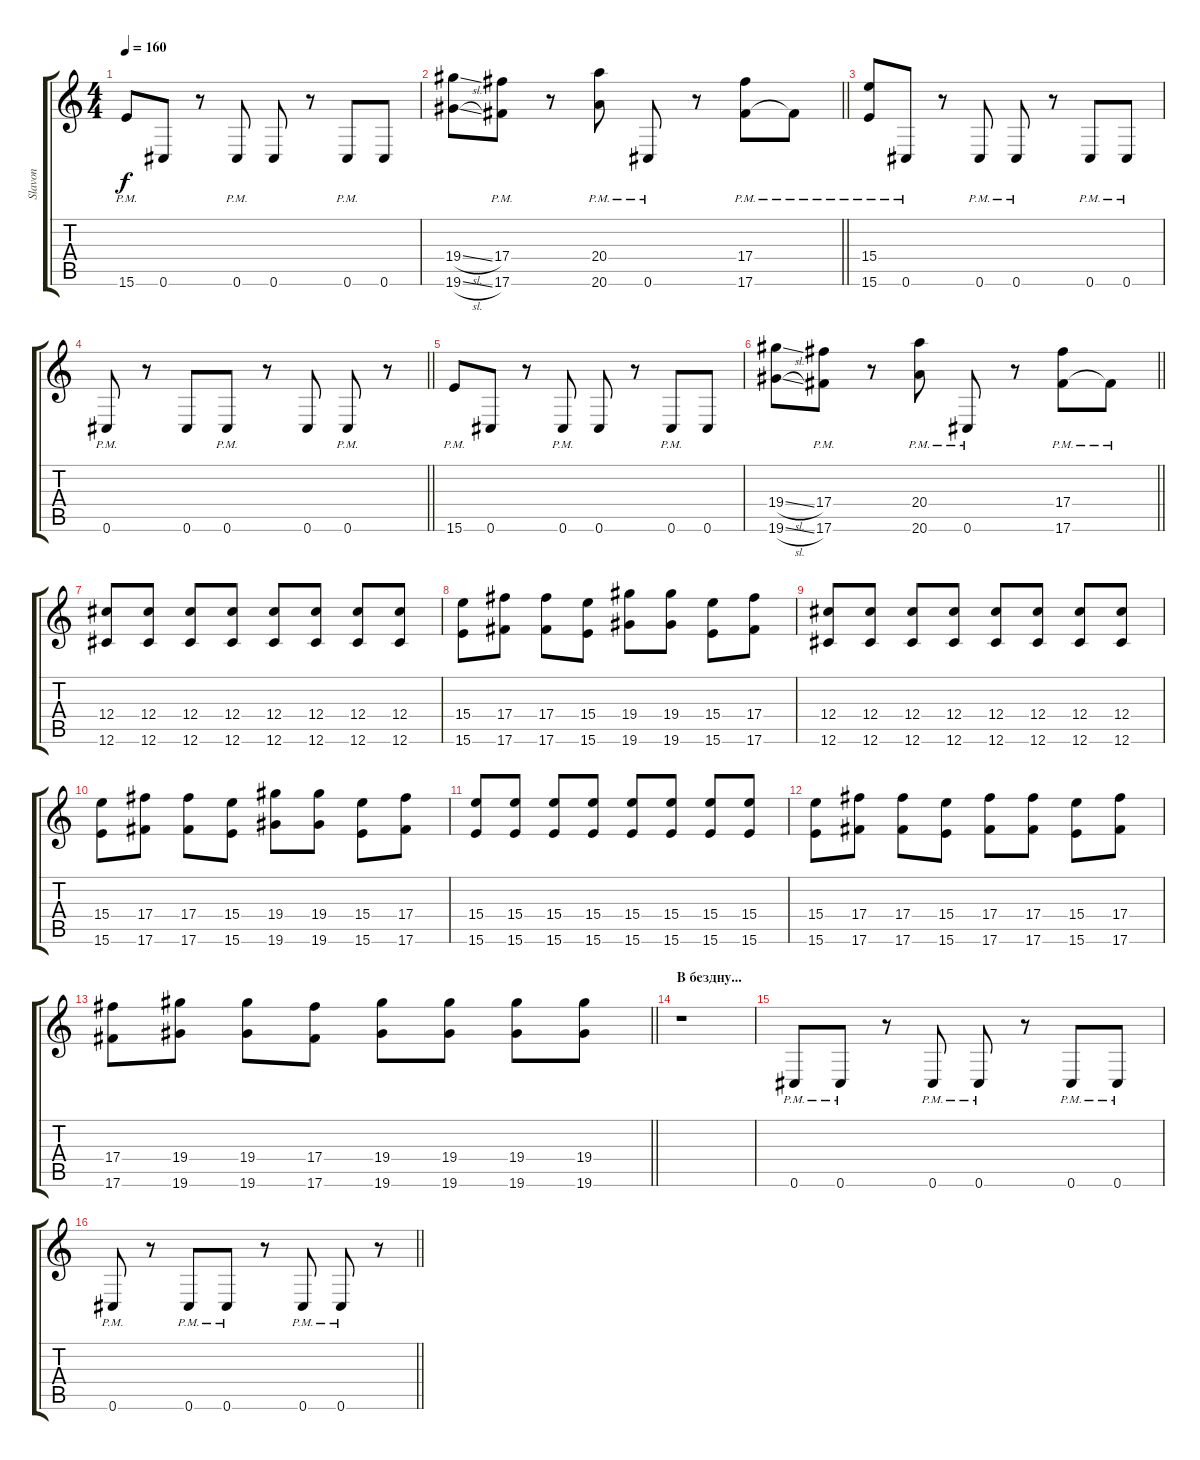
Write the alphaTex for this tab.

\track ("Slavon" "Slavon") {instrument distortionguitar}
\staff {score tabs}
\tuning (Eb4 Bb3 Gb3 Db3 Ab2 Db2) {hide}
\ts (4 4)
\tempo 160
\clef g2
\ks c
15.6{pm}.8{dy f} 0.6.8 r.8 0.6{pm}.8 0.6.8 r.8 0.6{pm}.8 0.6.8 |
\barLineRight lightlight
(19.4{sl} 19.6{sl}).8 (17.4 17.6{pm}).8 r.8 (20.4 20.6{pm}).8 0.6{pm}.8 r.8 (17.4 17.6{pm}).8 17.6{pm t}.8 |
(15.4 15.6{pm}).8 0.6{pm}.8 r.8 0.6{pm}.8 0.6{pm}.8 r.8 0.6{pm}.8 0.6{pm}.8 |
\barLineRight lightlight
0.6{pm}.8 r.8 0.6.8 0.6{pm}.8 r.8 0.6.8 0.6{pm}.8 r.8 |
15.6{pm}.8 0.6.8 r.8 0.6{pm}.8 0.6.8 r.8 0.6{pm}.8 0.6.8 |
\barLineRight lightlight
(19.4{sl} 19.6{sl}).8 (17.4 17.6{pm}).8 r.8 (20.4 20.6{pm}).8 0.6{pm}.8 r.8 (17.4 17.6{pm}).8 17.6{pm t}.8 |
(12.4 12.6).8 (12.4 12.6).8 (12.4 12.6).8 (12.4 12.6).8 (12.4 12.6).8 (12.4 12.6).8 (12.4 12.6).8 (12.4 12.6).8 |
(15.4 15.6).8 (17.4 17.6).8 (17.4 17.6).8 (15.4 15.6).8 (19.4 19.6).8 (19.4 19.6).8 (15.4 15.6).8 (17.4 17.6).8 |
(12.4 12.6).8 (12.4 12.6).8 (12.4 12.6).8 (12.4 12.6).8 (12.4 12.6).8 (12.4 12.6).8 (12.4 12.6).8 (12.4 12.6).8 |
(15.4 15.6).8 (17.4 17.6).8 (17.4 17.6).8 (15.4 15.6).8 (19.4 19.6).8 (19.4 19.6).8 (15.4 15.6).8 (17.4 17.6).8 |
(15.4 15.6).8 (15.4 15.6).8 (15.4 15.6).8 (15.4 15.6).8 (15.4 15.6).8 (15.4 15.6).8 (15.4 15.6).8 (15.4 15.6).8 |
(15.4 15.6).8 (17.4 17.6).8 (17.4 17.6).8 (15.4 15.6).8 (17.4 17.6).8 (17.4 17.6).8 (15.4 15.6).8 (17.4 17.6).8 |
\barLineRight lightlight
(17.4 17.6).8 (19.4 19.6).8 (19.4 19.6).8 (17.4 17.6).8 (19.4 19.6).8 (19.4 19.6).8 (19.4 19.6).8 (19.4 19.6).8 |
\section ("" "В бездну...")
r.1 |
0.6{pm}.8 0.6{pm}.8 r.8 0.6{pm}.8 0.6{pm}.8 r.8 0.6{pm}.8 0.6{pm}.8 |
\barLineRight lightlight
0.6{pm}.8 r.8 0.6{pm}.8 0.6{pm}.8 r.8 0.6{pm}.8 0.6{pm}.8 r.8
